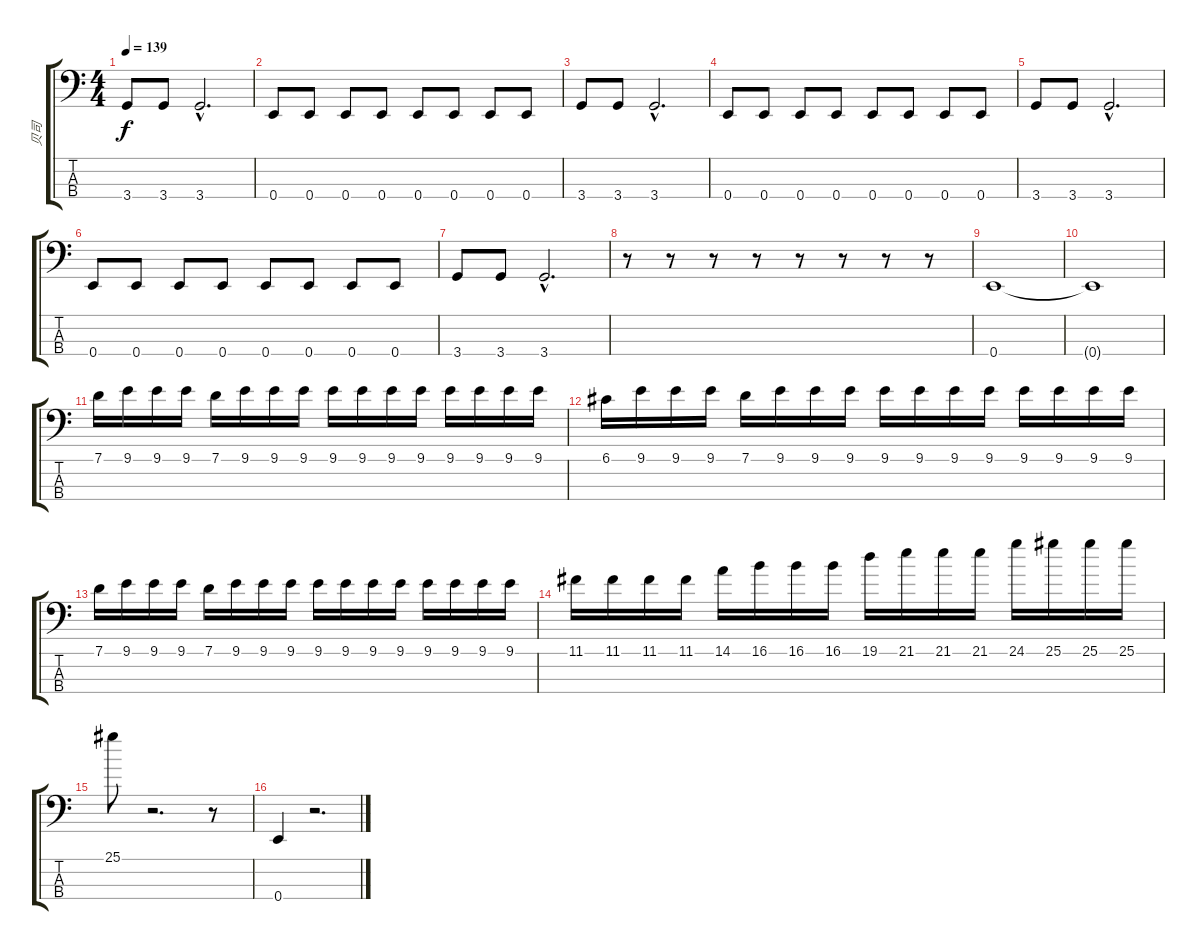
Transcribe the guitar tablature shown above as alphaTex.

\track ("贝司" "贝司") {instrument electricbassfinger}
\staff {score tabs}
\tuning (G2 D2 A1 E1) {hide}
\ts (4 4)
\tempo 139
\clef f4
\ks c
3.4.8{dy f} 3.4.8 3.4{hac}.2{d} |
0.4.8 0.4.8 0.4.8 0.4.8 0.4.8 0.4.8 0.4.8 0.4.8 |
3.4.8 3.4.8 3.4{hac}.2{d} |
0.4.8 0.4.8 0.4.8 0.4.8 0.4.8 0.4.8 0.4.8 0.4.8 |
3.4.8 3.4.8 3.4{hac}.2{d} |
0.4.8 0.4.8 0.4.8 0.4.8 0.4.8 0.4.8 0.4.8 0.4.8 |
3.4.8 3.4.8 3.4{hac}.2{d} |
r.8 r.8 r.8 r.8 r.8 r.8 r.8 r.8 |
0.4.1 |
0.4{t}.1 |
7.1.16 9.1.16 9.1.16 9.1.16 7.1.16 9.1.16 9.1.16 9.1.16 9.1.16 9.1.16 9.1.16 9.1.16 9.1.16 9.1.16 9.1.16 9.1.16 |
6.1.16 9.1.16 9.1.16 9.1.16 7.1.16 9.1.16 9.1.16 9.1.16 9.1.16 9.1.16 9.1.16 9.1.16 9.1.16 9.1.16 9.1.16 9.1.16 |
7.1.16 9.1.16 9.1.16 9.1.16 7.1.16 9.1.16 9.1.16 9.1.16 9.1.16 9.1.16 9.1.16 9.1.16 9.1.16 9.1.16 9.1.16 9.1.16 |
11.1.16 11.1.16 11.1.16 11.1.16 14.1.16 16.1.16 16.1.16 16.1.16 19.1.16 21.1.16 21.1.16 21.1.16 24.1.16 25.1.16 25.1.16 25.1.16 |
25.1.8 r.2{d} r.8 |
0.4.4 r.2{d}
